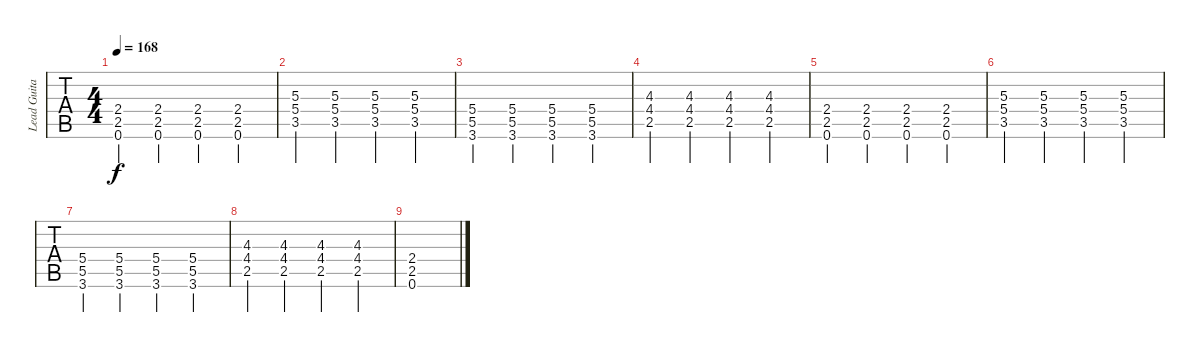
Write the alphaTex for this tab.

\track ("Lead Guitar" "Lead Guita") {instrument overdrivenguitar}
\staff {tabs}
\tuning (E4 B3 G3 D3 A2 E2) {hide}
\ts (4 4)
\tempo 168
\clef g2
\ks c
(2.4 2.5 0.6).4{dy f} (2.4 2.5 0.6).4 (2.4 2.5 0.6).4 (2.4 2.5 0.6).4 |
(5.3 5.4 3.5).4 (5.3 5.4 3.5).4 (5.3 5.4 3.5).4 (5.3 5.4 3.5).4 |
(5.4 5.5 3.6).4 (5.4 5.5 3.6).4 (5.4 5.5 3.6).4 (5.4 5.5 3.6).4 |
(4.3 4.4 2.5).4 (4.3 4.4 2.5).4 (4.3 4.4 2.5).4 (4.3 4.4 2.5).4 |
(2.4 2.5 0.6).4 (2.4 2.5 0.6).4 (2.4 2.5 0.6).4 (2.4 2.5 0.6).4 |
(5.3 5.4 3.5).4 (5.3 5.4 3.5).4 (5.3 5.4 3.5).4 (5.3 5.4 3.5).4 |
(5.4 5.5 3.6).4 (5.4 5.5 3.6).4 (5.4 5.5 3.6).4 (5.4 5.5 3.6).4 |
(4.3 4.4 2.5).4 (4.3 4.4 2.5).4 (4.3 4.4 2.5).4 (4.3 4.4 2.5).4 |
(2.4 2.5 0.6).1
